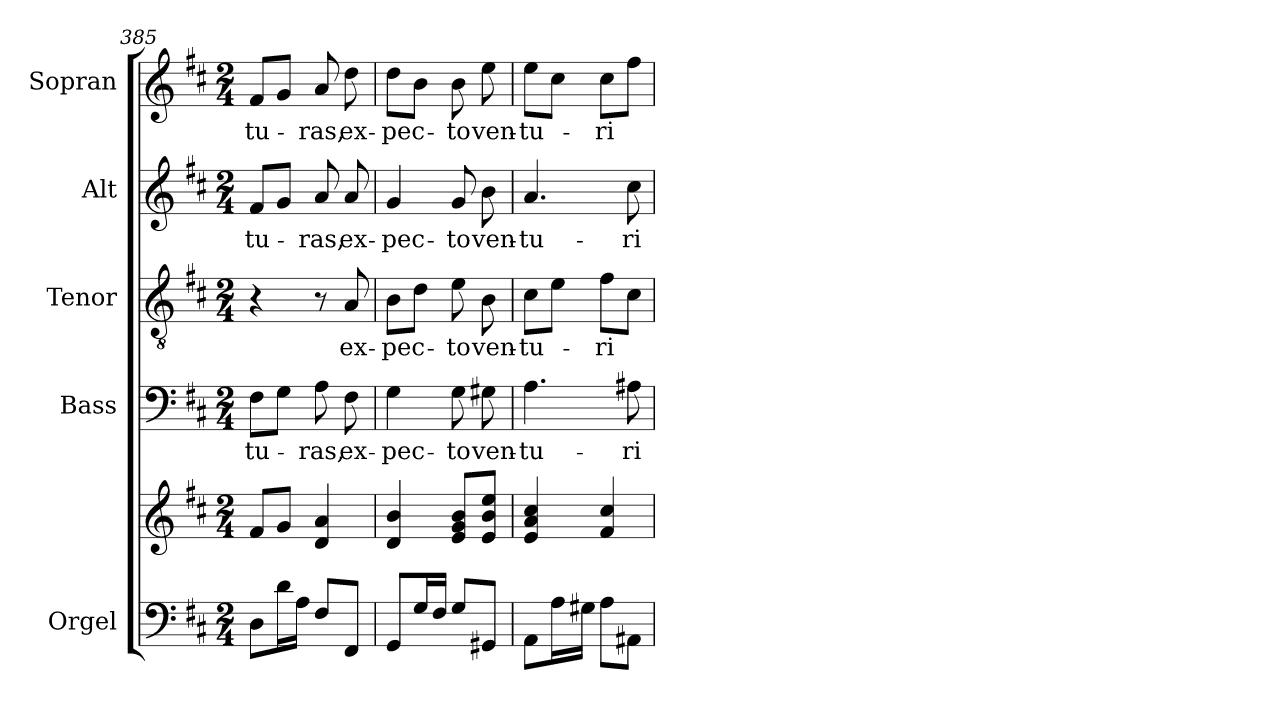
**kern	**kern	**kern	**text	**kern	**text	**kern	**text	**kern	**text
*part5	*part5	*part4	*part4	*part3	*part3	*part2	*part2	*part1	*part1
*staff6	*staff5	*staff4	*staff4	*staff3	*staff3	*staff2	*staff2	*staff1	*staff1
*I"Orgel	*	*I"Bass	*	*I"Tenor	*	*I"Alt	*	*I"Sopran	*
*I'Org.	*	*I'B.	*	*I'T.	*	*I'A.	*	*I'S.	*
*clefF4	*clefG2	*clefF4	*	*clefGv2	*	*clefG2	*	*clefG2	*
*k[f#c#]	*k[f#c#]	*k[f#c#]	*	*k[f#c#]	*	*k[f#c#]	*	*k[f#c#]	*
*D:	*D:	*D:	*	*D:	*	*D:	*	*D:	*
*M2/4	*M2/4	*M2/4	*	*M2/4	*	*M2/4	*	*M2/4	*
=385	=385	=385	=385	=385	=385	=385	=385	=385	=385
!	!	!	!LO:LY:b	!	!	!	!LO:LY:b	!	!LO:LY:b
8D\L	8f#/L	8F#\L	-tu-	4r	.	8f#/L	-tu-	8f#/L	-tu-
16d\L	8g/J	8G\J	.	.	.	8g/J	.	8g/J	.
16A\JJ	.	.	.	.	.	.	.	.	.
!	!	!	!LO:LY:b	!	!	!	!LO:LY:b	!	!LO:LY:b
8F#/L	4d/ 4a/	8A\	-ras,	8r	.	8a/	-ras,	8a/	-ras,
!	!	!	!LO:LY:b	!	!LO:LY:b	!	!LO:LY:b	!	!LO:LY:b
8FF#/J	.	8F#\	ex-	8A/	ex-	8a/	ex-	8dd\	ex-
!!LO:LB:g=z
=386	=386	=386	=386	=386	=386	=386	=386	=386	=386
!	!	!	!LO:LY:b	!	!LO:LY:b	!	!LO:LY:b	!	!LO:LY:b
8GG/L	4d/ 4b/	4G\	-pec-	8B\L	-pec-	4g/	-pec-	8dd\L	-pec-
16G/L	.	.	.	8d\J	.	.	.	8b\J	.
16F#/JJ	.	.	.	.	.	.	.	.	.
!	!	!	!LO:LY:b	!	!LO:LY:b	!	!LO:LY:b	!	!LO:LY:b
8G/L	8e/ 8g/ 8b/L	8G\	-to	8e\	-to	8g/	-to	8b\	-to
!	!	!	!LO:LY:b	!	!LO:LY:b	!	!LO:LY:b	!	!LO:LY:b
8GG#X/J	8e/ 8b/ 8ee/J	8G#X\	ven-	8B\	ven-	8b\	ven-	8ee\	ven-
=387	=387	=387	=387	=387	=387	=387	=387	=387	=387
!	!	!	!LO:LY:b	!	!LO:LY:b	!	!LO:LY:b	!	!LO:LY:b
8AA\L	4e/ 4a/ 4cc#/	4.A\	-tu-	8c#\L	-tu-	4.a/	-tu-	8ee\L	-tu-
16A\L	.	.	.	8e\J	.	.	.	8cc#\J	.
16G#X\JJ	.	.	.	.	.	.	.	.	.
!	!	!	!	!	!LO:LY:b	!	!	!	!LO:LY:b
8A\L	4f#/ 4cc#/	.	.	8f#\L	-ri	.	.	8cc#\L	-ri
!	!	!	!LO:LY:b	!	!	!	!LO:LY:b	!	!
8AA#X\J	.	8A#X\	-ri	8c#\J	.	8cc#\	-ri	8ff#\J	.
=	=	=	=	=	=	=	=	=	=
*-	*-	*-	*-	*-	*-	*-	*-	*-	*-
